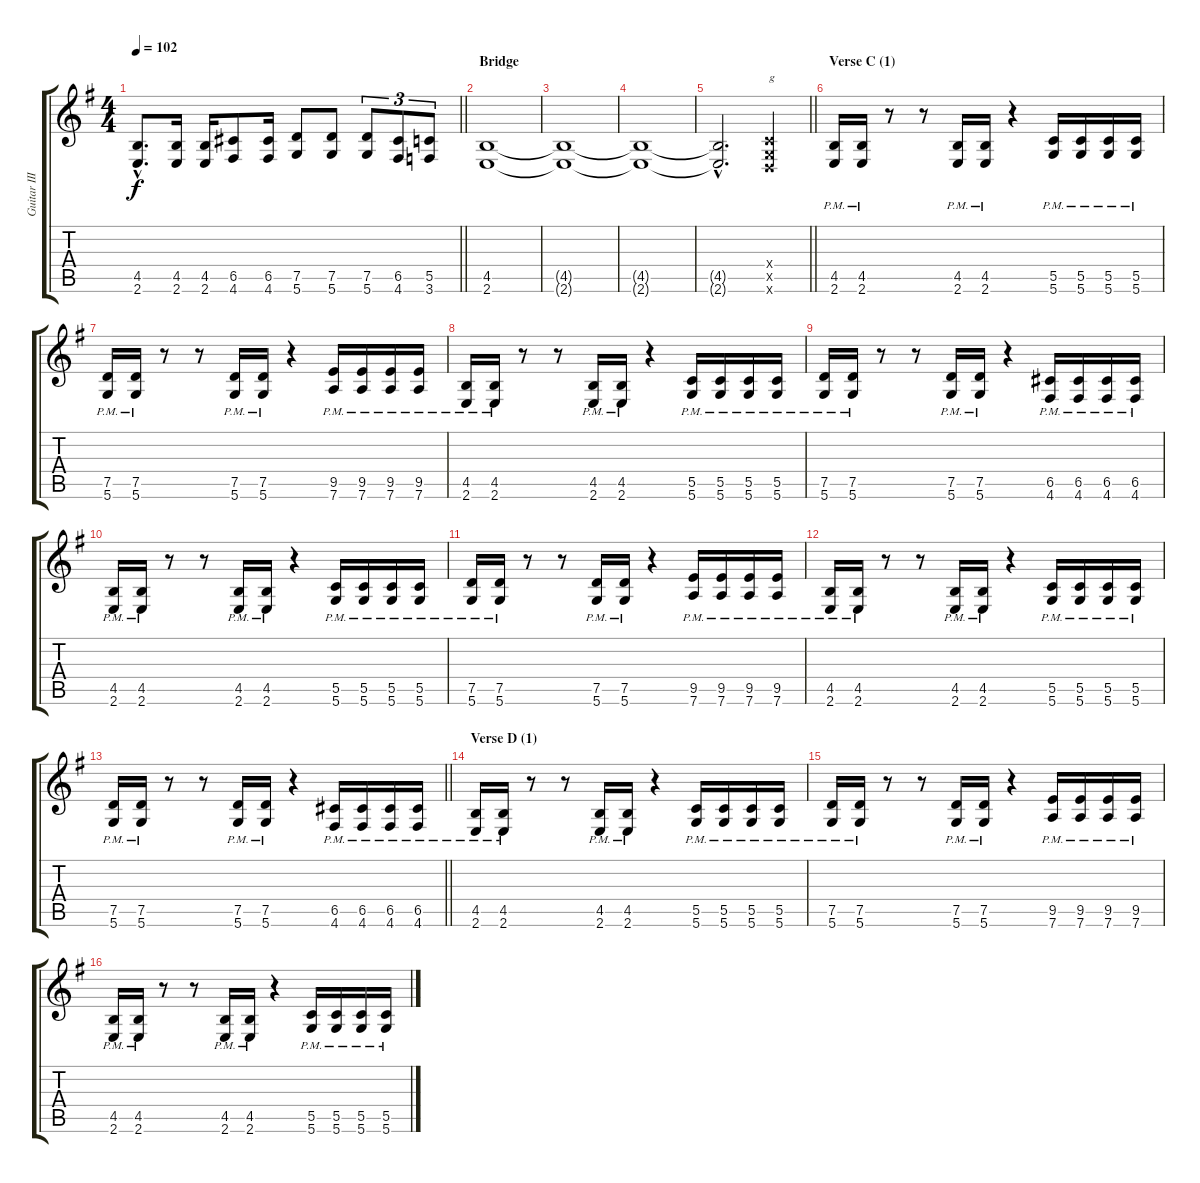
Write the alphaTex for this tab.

\track ("Guitar III" "Guitar III") {instrument distortionguitar}
\staff {score tabs}
\tuning (D4 A3 F3 C3 G2 D2) {hide}
\ts (4 4)
\tempo 102
\clef g2
\barLineRight lightlight
\ks eminor
(4.5{hac} 2.6{hac}).8{d dy f} (4.5 2.6).16 (4.5 2.6).16 (6.5 4.6).8 (6.5 4.6).16 (7.5 5.6).8 (7.5 5.6).8 (7.5 5.6).8{tu (3 2)} (6.5 4.6).8{tu (3 2)} (5.5 3.6).8{tu (3 2)} |
\section ("" "Bridge")
(4.5 2.6).1 |
(4.5{t} 2.6{t}).1 |
(4.5{t} 2.6{t}).1 |
\barLineRight lightlight
(4.5{hac t} 2.6{hac t}).2{d} (0.4{x} 0.5{x} 0.6{x}).4{txt "g"} |
\section ("" "Verse C (1)")
(4.5{pm} 2.6{pm}).16 (4.5{pm} 2.6{pm}).16 r.8 r.8 (4.5{pm} 2.6{pm}).16 (4.5{pm} 2.6{pm}).16 r.4 (5.5{pm} 5.6{pm}).16 (5.5{pm} 5.6{pm}).16 (5.5{pm} 5.6{pm}).16 (5.5{pm} 5.6{pm}).16 |
(7.5{pm} 5.6{pm}).16 (7.5{pm} 5.6{pm}).16 r.8 r.8 (7.5{pm} 5.6{pm}).16 (7.5{pm} 5.6{pm}).16 r.4 (9.5{pm} 7.6{pm}).16 (9.5{pm} 7.6{pm}).16 (9.5{pm} 7.6{pm}).16 (9.5{pm} 7.6{pm}).16 |
(4.5{pm} 2.6{pm}).16 (4.5{pm} 2.6{pm}).16 r.8 r.8 (4.5{pm} 2.6{pm}).16 (4.5{pm} 2.6{pm}).16 r.4 (5.5{pm} 5.6{pm}).16 (5.5{pm} 5.6{pm}).16 (5.5{pm} 5.6{pm}).16 (5.5{pm} 5.6{pm}).16 |
(7.5{pm} 5.6{pm}).16 (7.5{pm} 5.6{pm}).16 r.8 r.8 (7.5{pm} 5.6{pm}).16 (7.5{pm} 5.6{pm}).16 r.4 (6.5{pm} 4.6{pm}).16 (6.5{pm} 4.6{pm}).16 (6.5{pm} 4.6{pm}).16 (6.5{pm} 4.6{pm}).16 |
(4.5{pm} 2.6{pm}).16 (4.5{pm} 2.6{pm}).16 r.8 r.8 (4.5{pm} 2.6{pm}).16 (4.5{pm} 2.6{pm}).16 r.4 (5.5{pm} 5.6{pm}).16 (5.5{pm} 5.6{pm}).16 (5.5{pm} 5.6{pm}).16 (5.5{pm} 5.6{pm}).16 |
(7.5{pm} 5.6{pm}).16 (7.5{pm} 5.6{pm}).16 r.8 r.8 (7.5{pm} 5.6{pm}).16 (7.5{pm} 5.6{pm}).16 r.4 (9.5{pm} 7.6{pm}).16 (9.5{pm} 7.6{pm}).16 (9.5{pm} 7.6{pm}).16 (9.5{pm} 7.6{pm}).16 |
(4.5{pm} 2.6{pm}).16 (4.5{pm} 2.6{pm}).16 r.8 r.8 (4.5{pm} 2.6{pm}).16 (4.5{pm} 2.6{pm}).16 r.4 (5.5{pm} 5.6{pm}).16 (5.5{pm} 5.6{pm}).16 (5.5{pm} 5.6{pm}).16 (5.5{pm} 5.6{pm}).16 |
\barLineRight lightlight
(7.5{pm} 5.6{pm}).16 (7.5{pm} 5.6{pm}).16 r.8 r.8 (7.5{pm} 5.6{pm}).16 (7.5{pm} 5.6{pm}).16 r.4 (6.5{pm} 4.6{pm}).16 (6.5{pm} 4.6{pm}).16 (6.5{pm} 4.6{pm}).16 (6.5{pm} 4.6{pm}).16 |
\section ("" "Verse D (1)")
(4.5{pm} 2.6{pm}).16 (4.5{pm} 2.6{pm}).16 r.8 r.8 (4.5{pm} 2.6{pm}).16 (4.5{pm} 2.6{pm}).16 r.4 (5.5{pm} 5.6{pm}).16 (5.5{pm} 5.6{pm}).16 (5.5{pm} 5.6{pm}).16 (5.5{pm} 5.6{pm}).16 |
(7.5{pm} 5.6{pm}).16 (7.5{pm} 5.6{pm}).16 r.8 r.8 (7.5{pm} 5.6{pm}).16 (7.5{pm} 5.6{pm}).16 r.4 (9.5{pm} 7.6{pm}).16 (9.5{pm} 7.6{pm}).16 (9.5{pm} 7.6{pm}).16 (9.5{pm} 7.6{pm}).16 |
(4.5{pm} 2.6{pm}).16 (4.5{pm} 2.6{pm}).16 r.8 r.8 (4.5{pm} 2.6{pm}).16 (4.5{pm} 2.6{pm}).16 r.4 (5.5{pm} 5.6{pm}).16 (5.5{pm} 5.6{pm}).16 (5.5{pm} 5.6{pm}).16 (5.5{pm} 5.6{pm}).16
